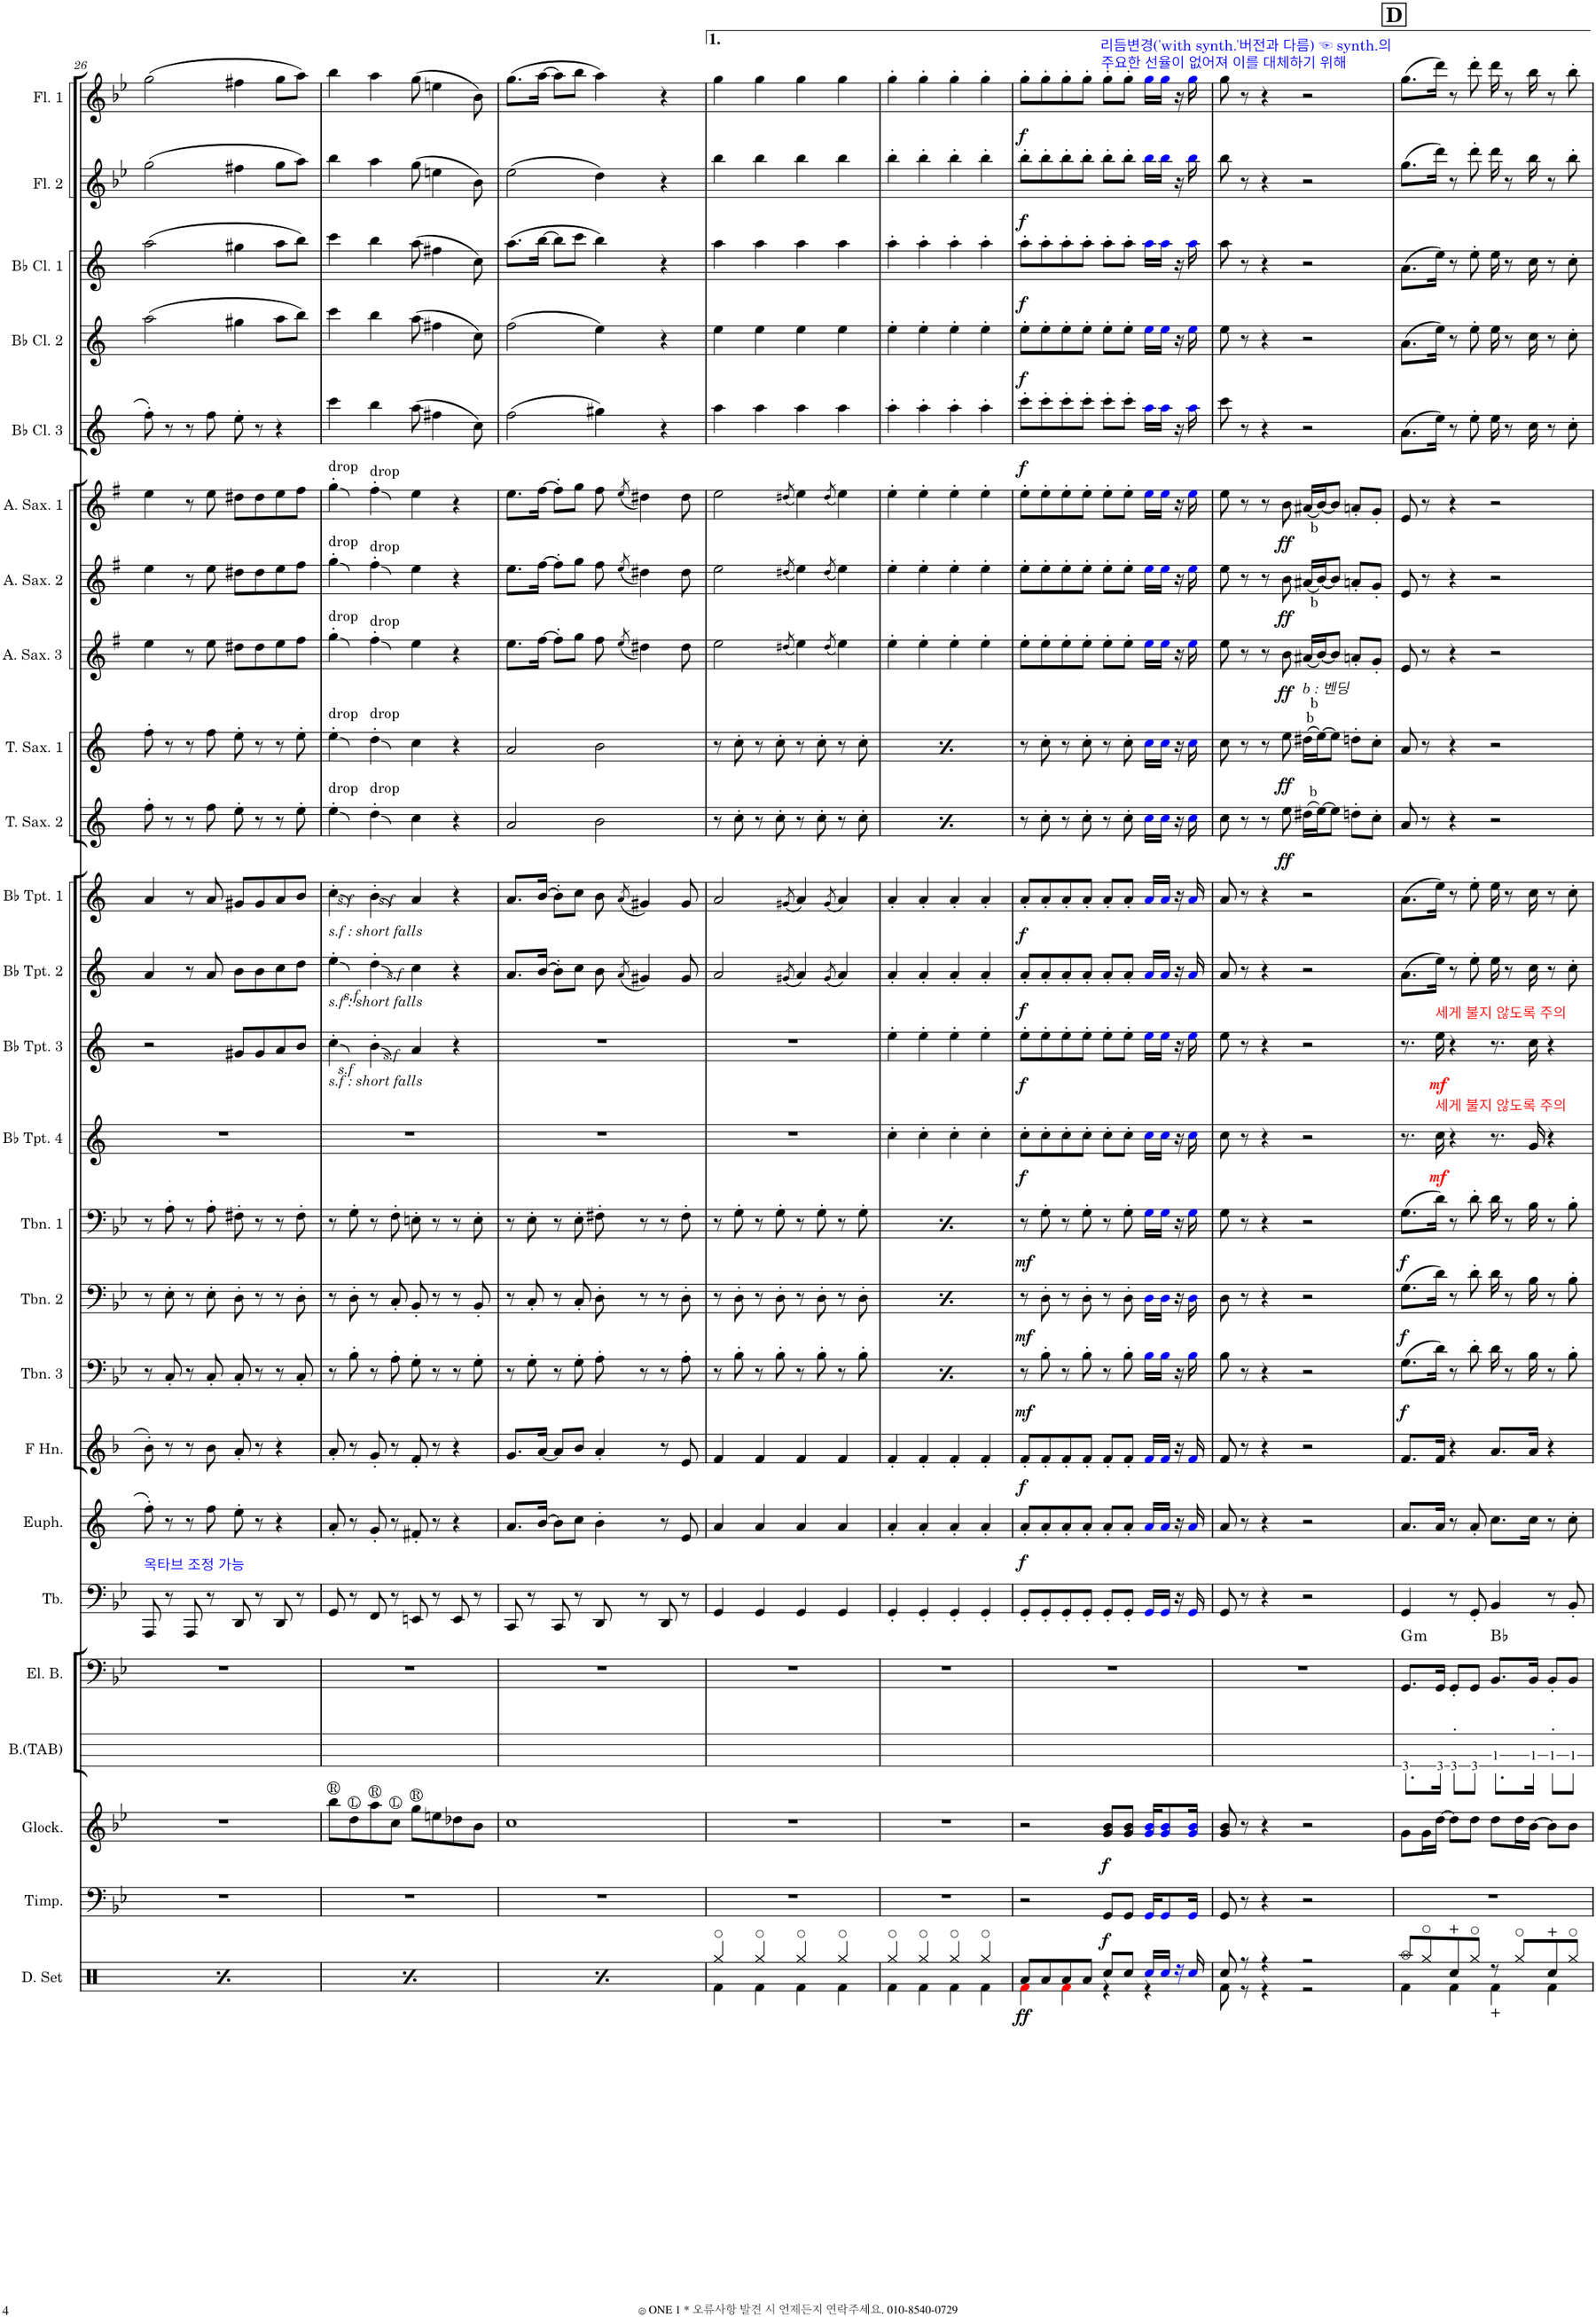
**kern	**dynam	**kern	**dynam	**kern	**dynam	**kern	**kern	**harte	**kern	**kern	**dynam	**kern	**dynam	**kern	**dynam	**kern	**dynam	**kern	**dynam	**kern	**dynam	**kern	**dynam	**kern	**dynam	**kern	**dynam	**kern	**dynam	**kern	**dynam	**kern	**dynam	**kern	**dynam	**kern	**dynam	**kern	**dynam	**kern	**dynam	**kern	**dynam	**kern	**dynam	**kern	**dynam
*part25	*part25	*part24	*part24	*part23	*part23	*part22	*part21	*part21	*part20	*part19	*part19	*part18	*part18	*part17	*part17	*part16	*part16	*part15	*part15	*part14	*part14	*part13	*part13	*part12	*part12	*part11	*part11	*part10	*part10	*part9	*part9	*part8	*part8	*part7	*part7	*part6	*part6	*part5	*part5	*part4	*part4	*part3	*part3	*part2	*part2	*part1	*part1
*staff25	*staff25	*staff24	*staff24	*staff23	*staff23	*staff22	*staff21	*	*staff20	*staff19	*staff19	*staff18	*staff18	*staff17	*staff17	*staff16	*staff16	*staff15	*staff15	*staff14	*staff14	*staff13	*staff13	*staff12	*staff12	*staff11	*staff11	*staff10	*staff10	*staff9	*staff9	*staff8	*staff8	*staff7	*staff7	*staff6	*staff6	*staff5	*staff5	*staff4	*staff4	*staff3	*staff3	*staff2	*staff2	*staff1	*staff1
*I"드럼세트	*	*I"팀파니(in F,G,D)	*	*I"글로켄슈필	*	*I"베이스(타브)	*I"일렉트릭 베이스	*	*I"튜바 (표준기보)	*I"유포늄	*	*I"F 호른	*	*I"트롬본 3	*	*I"트롬본  2	*	*I"트롬본  1	*	*I"Bb 트럼펫 4	*	*I"Bb 트럼펫 3	*	*I"Bb 트럼펫 2	*	*I"Bb 트럼펫 1	*	*I"테너 색소폰 2	*	*I"테너 색소폰 1	*	*I"알토 색소폰 3	*	*I"알토 색소폰 2	*	*I"알토 색소폰 1	*	*I"Bb 클라리넷 3	*	*I"Bb 클라리넷 2	*	*I"Bb 클라리넷 1	*	*I"플루트 2	*	*I"플루트 1	*
!!LO:PB:g=z
*clefX	*	*clefF4	*	*clefG2	*	*	*clefF4	*	*clefF4	*clefG2	*	*clefG2	*	*clefF4	*	*clefF4	*	*clefF4	*	*clefG2	*	*clefG2	*	*clefG2	*	*clefG2	*	*clefG2	*	*clefG2	*	*clefG2	*	*clefG2	*	*clefG2	*	*clefG2	*	*clefG2	*	*clefG2	*	*clefG2	*	*clefG2	*
*	*	*	*	*Trd-14c-24	*	*Trd7c12	*Trd7c12	*	*	*Trd8c14	*	*Trd4c7	*	*	*	*	*	*	*	*Trd1c2	*	*Trd1c2	*	*Trd1c2	*	*Trd1c2	*	*Trd8c14	*	*Trd8c14	*	*Trd5c9	*	*Trd5c9	*	*Trd5c9	*	*Trd1c2	*	*Trd1c2	*	*Trd1c2	*	*	*	*	*
*k[b-e-]	*	*k[b-e-]	*	*k[b-e-]	*	*k[b-e-]	*k[b-e-]	*	*k[b-e-]	*k[]	*	*k[b-]	*	*k[b-e-]	*	*k[b-e-]	*	*k[b-e-]	*	*k[]	*	*k[]	*	*k[]	*	*k[]	*	*k[]	*	*k[]	*	*k[f#]	*	*k[f#]	*	*k[f#]	*	*k[]	*	*k[]	*	*k[]	*	*k[b-e-]	*	*k[b-e-]	*
*M4/4	*	*M4/4	*	*M4/4	*	*M4/4	*M4/4	*	*M4/4	*M4/4	*	*M4/4	*	*M4/4	*	*M4/4	*	*M4/4	*	*M4/4	*	*M4/4	*	*M4/4	*	*M4/4	*	*M4/4	*	*M4/4	*	*M4/4	*	*M4/4	*	*M4/4	*	*M4/4	*	*M4/4	*	*M4/4	*	*M4/4	*	*M4/4	*
=26	=26	=26	=26	=26	=26	=26	=26	=26	=26	=26	=26	=26	=26	=26	=26	=26	=26	=26	=26	=26	=26	=26	=26	=26	=26	=26	=26	=26	=26	=26	=26	=26	=26	=26	=26	=26	=26	=26	=26	=26	=26	=26	=26	=26	=26	=26	=26
*^	*	*	*	*	*	*	*	*	*	*	*	*	*	*	*	*	*	*	*	*	*	*	*	*	*	*	*	*	*	*	*	*	*	*	*	*	*	*	*	*	*	*	*	*	*	*	*
!	!	!	!	!	!	!	!	!	!	!LO:TX:a:color=#0000FF:t=옥타브 조정 가능	!	!	!	!	!	!	!	!	!	!	!	!	!	!	!	!	!	!	!	!	!	!	!	!	!	!	!	!	!	!	!	!	!	!	!	!	!	!
8r	4Rf\	.	1r	.	1r	.	1r	1r	.	8AAA/	8ff'\	.	8b-'\	.	8r	.	8r	.	8r	.	1r	.	2r	.	4a/	.	4a/	.	8ff'\	.	8ff'\	.	4ee\	.	4ee\	.	4ee\	.	8ff'\	.	(2aa\	.	(2aa\	.	(2gg\	.	(2gg\	.
8Rgg/L	.	.	.	.	.	.	.	.	.	8r	8r	.	8r	.	8C'/	.	8E-'\	.	8A'\	.	.	.	.	.	.	.	.	.	8r	.	8r	.	.	.	.	.	.	.	8r	.	.	.	.	.	.	.	.	.
8Rcc/	4Rf\	.	.	.	.	.	.	.	.	8AAA/	8r	.	8r	.	8r	.	8r	.	8r	.	.	.	.	.	8r	.	8r	.	8r	.	8r	.	8r	.	8r	.	8r	.	8r	.	.	.	.	.	.	.	.	.
8Rgg/J	.	.	.	.	.	.	.	.	.	8r	8ff\	.	8b-\	.	8C'/	.	8E-'\	.	8A'\	.	.	.	.	.	8a/	.	8a/	.	8ff\	.	8ff\	.	8ee\	.	8ee\	.	8ee\	.	8ff\	.	.	.	.	.	.	.	.	.
8r	4Rf\	.	.	.	.	.	.	.	.	8DD/	8ee'\	.	8a'/	.	8C'/	.	8D'\	.	8F#X'\	.	.	.	8g#X/L	.	8b\L	.	8g#X/L	.	8ee'\	.	8ee'\	.	8dd#X\L	.	8dd#X\L	.	8dd#X\L	.	8ee'\	.	4gg#X\	.	4gg#X\	.	4ff#X\	.	4ff#X\	.
8Rgg/L	.	.	.	.	.	.	.	.	.	8r	8r	.	8r	.	8r	.	8r	.	8r	.	.	.	8g#/	.	8b\	.	8g#/	.	8r	.	8r	.	8dd#\	.	8dd#\	.	8dd#\	.	8r	.	.	.	.	.	.	.	.	.
8Rcc/	4Rf\	.	.	.	.	.	.	.	.	8DD/	4r	.	4r	.	8r	.	8r	.	8r	.	.	.	8a/	.	8cc\	.	8a/	.	8r	.	8r	.	8ee\	.	8ee\	.	8ee\	.	4r	.	8aa\L	.	8aa\L	.	8gg\L	.	8gg\L	.
8Rgg/J	.	.	.	.	.	.	.	.	.	8r	.	.	.	.	8C'/	.	8D'\	.	8F#'\	.	.	.	8b/J	.	8dd\J	.	8b/J	.	8ee'\	.	8ee'\	.	8ff#\J	.	8ff#\J	.	8ff#\J	.	.	.	8bb\J)	.	8bb\J)	.	8aa\J)	.	8aa\J)	.
=27	=27	=27	=27	=27	=27	=27	=27	=27	=27	=27	=27	=27	=27	=27	=27	=27	=27	=27	=27	=27	=27	=27	=27	=27	=27	=27	=27	=27	=27	=27	=27	=27	=27	=27	=27	=27	=27	=27	=27	=27	=27	=27	=27	=27	=27	=27	=27	=27
!	!	!	!	!	!	!	!	!	!	!	!	!	!	!	!	!	!	!	!	!	!	!	!	!	!	!	!	!	!	!	!	!	!	!	!	!	!LO:TX:a:t=drop	!	!	!	!	!	!	!	!	!	!	!
!	!	!	!	!	!	!	!	!	!	!	!	!	!	!	!	!	!	!	!	!	!	!	!	!	!	!	!	!	!	!	!	!	!	!	!LO:TX:a:t=drop	!	!	!	!	!	!	!	!	!	!	!	!	!
!	!	!	!	!	!	!	!	!	!	!	!	!	!	!	!	!	!	!	!	!	!	!	!	!	!	!	!	!	!	!	!	!	!LO:TX:a:t=drop	!	!	!	!	!	!	!	!	!	!	!	!	!	!	!
!	!	!	!	!	!	!	!	!	!	!	!	!	!	!	!	!	!	!	!	!	!	!	!	!	!	!	!	!	!	!	!LO:TX:a:t=drop	!	!	!	!	!	!	!	!	!	!	!	!	!	!	!	!	!
!	!	!	!	!	!	!	!	!	!	!	!	!	!	!	!	!	!	!	!	!	!	!	!	!	!	!	!	!	!LO:TX:a:t=drop	!	!	!	!	!	!	!	!	!	!	!	!	!	!	!	!	!	!	!
!	!	!	!	!	!	!	!	!	!	!	!	!	!	!	!	!	!	!	!	!	!	!	!	!	!	!	!LO:TX:b:i:t=s.f	!	!	!	!	!	!	!	!	!	!	!	!	!	!	!	!	!	!	!	!	!
!	!	!	!	!	!	!	!	!	!	!	!	!	!	!	!	!	!	!	!	!	!	!	!	!	!	!	!LO:TX:b:i:t=s.f &colon; short falls	!	!	!	!	!	!	!	!	!	!	!	!	!	!	!	!	!	!	!	!	!
!	!	!	!	!	!	!	!	!	!	!	!	!	!	!	!	!	!	!	!	!	!	!	!	!	!LO:TX:b:i:t=s.f	!	!	!	!	!	!	!	!	!	!	!	!	!	!	!	!	!	!	!	!	!	!	!
!	!	!	!	!	!	!	!	!	!	!	!	!	!	!	!	!	!	!	!	!	!	!	!	!	!LO:TX:b:i:t=s.f &colon; short falls	!	!	!	!	!	!	!	!	!	!	!	!	!	!	!	!	!	!	!	!	!	!	!
!	!	!	!	!	!	!	!	!	!	!	!	!	!	!	!	!	!	!	!	!	!	!	!LO:TX:b:i:t=s.f &colon; short falls	!	!	!	!	!	!	!	!	!	!	!	!	!	!	!	!	!	!	!	!	!	!	!	!	!
!	!	!	!	!	!	!	!	!	!	!	!	!	!	!	!	!	!	!	!	!	!	!	!LO:TX:b:i:t=s.f	!	!	!	!	!	!	!	!	!	!	!	!	!	!	!	!	!	!	!	!	!	!	!	!	!
8r	4Rf\	.	1r	.	8bb-\L	.	1r	1r	.	8GG/	8a'/	.	8a'/	.	8r	.	8r	.	8r	.	1r	.	4cc'\	.	4ee'\	.	4cc'\	.	4ee'\	.	4ee'\	.	4gg'\	.	4gg'\	.	4gg'\	.	4ccc\	.	4ccc\	.	4ccc\	.	4bb-\	.	4bb-\	.
8Rgg/L	.	.	.	.	8dd\	.	.	.	.	8r	8r	.	8r	.	8B-'\	.	8D'\	.	8G'\	.	.	.	.	.	.	.	.	.	.	.	.	.	.	.	.	.	.	.	.	.	.	.	.	.	.	.	.	.
!	!	!	!	!	!	!	!	!	!	!	!	!	!	!	!	!	!	!	!	!	!	!	!	!	!	!	!	!	!	!	!	!	!	!	!	!	!LO:TX:a:t=drop	!	!	!	!	!	!	!	!	!	!	!
!	!	!	!	!	!	!	!	!	!	!	!	!	!	!	!	!	!	!	!	!	!	!	!	!	!	!	!	!	!	!	!	!	!	!	!LO:TX:a:t=drop	!	!	!	!	!	!	!	!	!	!	!	!	!
!	!	!	!	!	!	!	!	!	!	!	!	!	!	!	!	!	!	!	!	!	!	!	!	!	!	!	!	!	!	!	!	!	!LO:TX:a:t=drop	!	!	!	!	!	!	!	!	!	!	!	!	!	!	!
!	!	!	!	!	!	!	!	!	!	!	!	!	!	!	!	!	!	!	!	!	!	!	!	!	!	!	!	!	!	!	!LO:TX:a:t=drop	!	!	!	!	!	!	!	!	!	!	!	!	!	!	!	!	!
!	!	!	!	!	!	!	!	!	!	!	!	!	!	!	!	!	!	!	!	!	!	!	!	!	!	!	!	!	!LO:TX:a:t=drop	!	!	!	!	!	!	!	!	!	!	!	!	!	!	!	!	!	!	!
!	!	!	!	!	!	!	!	!	!	!	!	!	!	!	!	!	!	!	!	!	!	!	!	!	!	!	!LO:TX:b:i:t=s.f	!	!	!	!	!	!	!	!	!	!	!	!	!	!	!	!	!	!	!	!	!
!	!	!	!	!	!	!	!	!	!	!	!	!	!	!	!	!	!	!	!	!	!	!	!	!	!LO:TX:b:i:t=s.f	!	!	!	!	!	!	!	!	!	!	!	!	!	!	!	!	!	!	!	!	!	!	!
!	!	!	!	!	!	!	!	!	!	!	!	!	!	!	!	!	!	!	!	!	!	!	!LO:TX:b:i:t=s.f	!	!	!	!	!	!	!	!	!	!	!	!	!	!	!	!	!	!	!	!	!	!	!	!	!
8Rcc/	4Rf\	.	.	.	8aa\	.	.	.	.	8FF/	8g'/	.	8g'/	.	8r	.	8r	.	8r	.	.	.	4b'\	.	4dd'\	.	4b'\	.	4dd'\	.	4dd'\	.	4ff#'\	.	4ff#'\	.	4ff#'\	.	4bb\	.	4bb\	.	4bb\	.	4aa\	.	4aa\	.
8Rgg/J	.	.	.	.	8cc\J	.	.	.	.	8r	8r	.	8r	.	8A'\	.	8C'/	.	8F'\	.	.	.	.	.	.	.	.	.	.	.	.	.	.	.	.	.	.	.	.	.	.	.	.	.	.	.	.	.
8r	4Rf\	.	.	.	8gg\L	.	.	.	.	8EEn/	8f#X'/	.	8f'/	.	8G'\	.	8BB-'/	.	8En'\	.	.	.	4a/	.	4cc\	.	4a/	.	4cc\	.	4cc\	.	4ee\	.	4ee\	.	4ee\	.	(8aa\	.	(8aa\	.	(8aa\	.	(8gg\	.	(8gg\	.
8Rgg/L	.	.	.	.	8een\	.	.	.	.	8r	8r	.	8r	.	8r	.	8r	.	8r	.	.	.	.	.	.	.	.	.	.	.	.	.	.	.	.	.	.	.	4ff#X\	.	4ff#X\	.	4ff#X\	.	4een\	.	4een\	.
8Rcc/	4Rf\	.	.	.	8dd-X\	.	.	.	.	8EE/	4r	.	4r	.	8r	.	8r	.	8r	.	.	.	4r	.	4r	.	4r	.	4r	.	4r	.	4r	.	4r	.	4r	.	.	.	.	.	.	.	.	.	.	.
8Rgg/J	.	.	.	.	8b-\J	.	.	.	.	8r	.	.	.	.	8G'\	.	8BB-'/	.	8E'\	.	.	.	.	.	.	.	.	.	.	.	.	.	.	.	.	.	.	.	8cc\)	.	8cc\)	.	8cc\)	.	8b-\)	.	8b-\)	.
=28	=28	=28	=28	=28	=28	=28	=28	=28	=28	=28	=28	=28	=28	=28	=28	=28	=28	=28	=28	=28	=28	=28	=28	=28	=28	=28	=28	=28	=28	=28	=28	=28	=28	=28	=28	=28	=28	=28	=28	=28	=28	=28	=28	=28	=28	=28	=28	=28
8r	4Rf\	.	1r	.	1cc	.	1r	1r	.	8CC/	8.a/L	.	8.g/L	.	8r	.	8r	.	8r	.	1r	.	1r	.	8.a/L	.	8.a/L	.	2a/	.	2a/	.	8.ee\L	.	8.ee\L	.	8.ee\L	.	(2ff\	.	(2ff\	.	(8.aa\L	.	(2ee-\	.	(8.gg\L	.
8Rgg/L	.	.	.	.	.	.	.	.	.	8r	.	.	.	.	8G'\	.	8C'/	.	8E-'\	.	.	.	.	.	.	.	.	.	.	.	.	.	.	.	.	.	.	.	.	.	.	.	.	.	.	.	.	.
.	.	.	.	.	.	.	.	.	.	.	[16b/Jk	.	[16a/Jk	.	.	.	.	.	.	.	.	.	.	.	[16b/Jk	.	[16b/Jk	.	.	.	.	.	[16ff#\Jk	.	[16ff#\Jk	.	[16ff#\Jk	.	.	.	.	.	[16bb\Jk	.	.	.	[16aa\Jk	.
8Rcc/	4Rf\	.	.	.	.	.	.	.	.	8CC/	8b\L]	.	8a/L]	.	8r	.	8r	.	8r	.	.	.	.	.	8b'\L]	.	8b'\L]	.	.	.	.	.	8ff#'\L]	.	8ff#'\L]	.	8ff#'\L]	.	.	.	.	.	8bb\L]	.	.	.	8aa\L]	.
8Rgg/J	.	.	.	.	.	.	.	.	.	8r	8cc\J	.	8b-/J	.	8G'\	.	8C'/	.	8E-'\	.	.	.	.	.	8cc\J	.	8cc\J	.	.	.	.	.	8gg\J	.	8gg\J	.	8gg\J	.	.	.	.	.	8ccc\J	.	.	.	8bb-\J	.
8r	4Rf\	.	.	.	.	.	.	.	.	8DD/	4b'\	.	4a'/	.	8A'\	.	8D'\	.	8F#X'\	.	.	.	.	.	8b\	.	8b\	.	2b\	.	2b\	.	8ff#\	.	8ff#\	.	8ff#\	.	4gg#X\)	.	4ee\)	.	4bb\)	.	4dd\)	.	4aa\)	.
.	.	.	.	.	.	.	.	.	.	.	.	.	.	.	.	.	.	.	.	.	.	.	.	.	(8qa/	.	(8qa/	.	.	.	.	.	(8qee/	.	(8qee/	.	(8qee/	.	.	.	.	.	.	.	.	.	.	.
8Rgg/L	.	.	.	.	.	.	.	.	.	8r	.	.	.	.	8r	.	8r	.	8r	.	.	.	.	.	4g#X/)	.	4g#X/)	.	.	.	.	.	4dd#X\)	.	4dd#X\)	.	4dd#X\)	.	.	.	.	.	.	.	.	.	.	.
8Rcc/	4Rf\	.	.	.	.	.	.	.	.	8DD/	8r	.	8r	.	8r	.	8r	.	8r	.	.	.	.	.	.	.	.	.	.	.	.	.	.	.	.	.	.	.	4r	.	4r	.	4r	.	4r	.	4r	.
8Rgg/J	.	.	.	.	.	.	.	.	.	8r	8e/	.	8e/	.	8A'\	.	8D'\	.	8F#'\	.	.	.	.	.	8g#/	.	8g#/	.	.	.	.	.	8dd#\	.	8dd#\	.	8dd#\	.	.	.	.	.	.	.	.	.	.	.
=29	=29	=29	=29	=29	=29	=29	=29	=29	=29	=29	=29	=29	=29	=29	=29	=29	=29	=29	=29	=29	=29	=29	=29	=29	=29	=29	=29	=29	=29	=29	=29	=29	=29	=29	=29	=29	=29	=29	=29	=29	=29	=29	=29	=29	=29	=29	=29	=29
4Rgg/	4Rf\	.	1r	.	1r	.	1r	1r	.	4GG/	4a/	.	4f/	.	8r	.	8r	.	8r	.	1r	.	1r	.	2a/	.	2a/	.	8r	.	8r	.	2ee\	.	2ee\	.	2ee\	.	4aa\	.	4ee\	.	4aa\	.	4bb-\	.	4gg\	.
.	.	.	.	.	.	.	.	.	.	.	.	.	.	.	8B-'\	.	8D'\	.	8G'\	.	.	.	.	.	.	.	.	.	8cc'\	.	8cc'\	.	.	.	.	.	.	.	.	.	.	.	.	.	.	.	.	.
4Rgg/	4Rf\	.	.	.	.	.	.	.	.	4GG/	4a/	.	4f/	.	8r	.	8r	.	8r	.	.	.	.	.	.	.	.	.	8r	.	8r	.	.	.	.	.	.	.	4aa\	.	4ee\	.	4aa\	.	4bb-\	.	4gg\	.
.	.	.	.	.	.	.	.	.	.	.	.	.	.	.	8B-'\	.	8D'\	.	8G'\	.	.	.	.	.	.	.	.	.	8cc'\	.	8cc'\	.	.	.	.	.	.	.	.	.	.	.	.	.	.	.	.	.
.	.	.	.	.	.	.	.	.	.	.	.	.	.	.	.	.	.	.	.	.	.	.	.	.	(8qg#X/	.	(8qg#X/	.	.	.	.	.	(8qdd#X/	.	(8qdd#X/	.	(8qdd#X/	.	.	.	.	.	.	.	.	.	.	.
4Rgg/	4Rf\	.	.	.	.	.	.	.	.	4GG/	4a/	.	4f/	.	8r	.	8r	.	8r	.	.	.	.	.	4a/)	.	4a/)	.	8r	.	8r	.	4ee\)	.	4ee\)	.	4ee\)	.	4aa\	.	4ee\	.	4aa\	.	4bb-\	.	4gg\	.
.	.	.	.	.	.	.	.	.	.	.	.	.	.	.	8B-'\	.	8D'\	.	8G'\	.	.	.	.	.	.	.	.	.	8cc'\	.	8cc'\	.	.	.	.	.	.	.	.	.	.	.	.	.	.	.	.	.
.	.	.	.	.	.	.	.	.	.	.	.	.	.	.	.	.	.	.	.	.	.	.	.	.	(8qg#/	.	(8qg#/	.	.	.	.	.	(8qdd#/	.	(8qdd#/	.	(8qdd#/	.	.	.	.	.	.	.	.	.	.	.
4Rgg/	4Rf\	.	.	.	.	.	.	.	.	4GG/	4a/	.	4f/	.	8r	.	8r	.	8r	.	.	.	.	.	4a/)	.	4a/)	.	8r	.	8r	.	4ee\)	.	4ee\)	.	4ee\)	.	4aa\	.	4ee\	.	4aa\	.	4bb-\	.	4gg\	.
.	.	.	.	.	.	.	.	.	.	.	.	.	.	.	8B-'\	.	8D'\	.	8G'\	.	.	.	.	.	.	.	.	.	8cc'\	.	8cc'\	.	.	.	.	.	.	.	.	.	.	.	.	.	.	.	.	.
=30	=30	=30	=30	=30	=30	=30	=30	=30	=30	=30	=30	=30	=30	=30	=30	=30	=30	=30	=30	=30	=30	=30	=30	=30	=30	=30	=30	=30	=30	=30	=30	=30	=30	=30	=30	=30	=30	=30	=30	=30	=30	=30	=30	=30	=30	=30	=30	=30
4Rgg/	4Rf\	.	1r	.	1r	.	1r	1r	.	4GG'/	4a'/	.	4f'/	.	8r	.	8r	.	8r	.	4cc'\	.	4ee'\	.	4a'/	.	4a'/	.	8r	.	8r	.	4ee'\	.	4ee'\	.	4ee'\	.	4aa'\	.	4ee'\	.	4aa'\	.	4bb-'\	.	4gg'\	.
.	.	.	.	.	.	.	.	.	.	.	.	.	.	.	8B-'\	.	8D'\	.	8G'\	.	.	.	.	.	.	.	.	.	8cc'\	.	8cc'\	.	.	.	.	.	.	.	.	.	.	.	.	.	.	.	.	.
4Rgg/	4Rf\	.	.	.	.	.	.	.	.	4GG'/	4a'/	.	4f'/	.	8r	.	8r	.	8r	.	4cc'\	.	4ee'\	.	4a'/	.	4a'/	.	8r	.	8r	.	4ee'\	.	4ee'\	.	4ee'\	.	4aa'\	.	4ee'\	.	4aa'\	.	4bb-'\	.	4gg'\	.
.	.	.	.	.	.	.	.	.	.	.	.	.	.	.	8B-'\	.	8D'\	.	8G'\	.	.	.	.	.	.	.	.	.	8cc'\	.	8cc'\	.	.	.	.	.	.	.	.	.	.	.	.	.	.	.	.	.
4Rgg/	4Rf\	.	.	.	.	.	.	.	.	4GG'/	4a'/	.	4f'/	.	8r	.	8r	.	8r	.	4cc'\	.	4ee'\	.	4a'/	.	4a'/	.	8r	.	8r	.	4ee'\	.	4ee'\	.	4ee'\	.	4aa'\	.	4ee'\	.	4aa'\	.	4bb-'\	.	4gg'\	.
.	.	.	.	.	.	.	.	.	.	.	.	.	.	.	8B-'\	.	8D'\	.	8G'\	.	.	.	.	.	.	.	.	.	8cc'\	.	8cc'\	.	.	.	.	.	.	.	.	.	.	.	.	.	.	.	.	.
4Rgg/	4Rf\	.	.	.	.	.	.	.	.	4GG'/	4a'/	.	4f'/	.	8r	.	8r	.	8r	.	4cc'\	.	4ee'\	.	4a'/	.	4a'/	.	8r	.	8r	.	4ee'\	.	4ee'\	.	4ee'\	.	4aa'\	.	4ee'\	.	4aa'\	.	4bb-'\	.	4gg'\	.
.	.	.	.	.	.	.	.	.	.	.	.	.	.	.	8B-'\	.	8D'\	.	8G'\	.	.	.	.	.	.	.	.	.	8cc'\	.	8cc'\	.	.	.	.	.	.	.	.	.	.	.	.	.	.	.	.	.
=31	=31	=31	=31	=31	=31	=31	=31	=31	=31	=31	=31	=31	=31	=31	=31	=31	=31	=31	=31	=31	=31	=31	=31	=31	=31	=31	=31	=31	=31	=31	=31	=31	=31	=31	=31	=31	=31	=31	=31	=31	=31	=31	=31	=31	=31	=31	=31	=31
!	!	!LO:DY:b	!	!	!	!	!	!	!	!	!	!LO:DY:b	!	!LO:DY:b	!	!LO:DY:b	!	!LO:DY:b	!	!LO:DY:b	!	!LO:DY:b	!	!LO:DY:b	!	!LO:DY:b	!	!LO:DY:b	!	!	!	!	!	!	!	!	!	!	!	!LO:DY:b	!	!LO:DY:b	!	!LO:DY:b	!	!LO:DY:b	!	!LO:DY:b
8Ra/L	4Rfi\	ff	2r	.	2r	.	1r	1r	.	8GG'/L	8a'/L	f	8f'/L	f	8r	mf	8r	mf	8r	mf	8cc'\L	f	8ee'\L	f	8a'/L	f	8a'/L	f	8r	.	8r	.	8ee'\L	.	8ee'\L	.	8ee'\L	.	8ccc'\L	f	8ee'\L	f	8aa'\L	f	8bb-'\L	f	8gg'\L	f
8Ra/	.	.	.	.	.	.	.	.	.	8GG'/	8a'/	.	8f'/	.	8B-'\	.	8D'\	.	8G'\	.	8cc'\	.	8ee'\	.	8a'/	.	8a'/	.	8cc'\	.	8cc'\	.	8ee'\	.	8ee'\	.	8ee'\	.	8ccc'\	.	8ee'\	.	8aa'\	.	8bb-'\	.	8gg'\	.
8Ra/	4Rfi\	.	.	.	.	.	.	.	.	8GG'/	8a'/	.	8f'/	.	8r	.	8r	.	8r	.	8cc'\	.	8ee'\	.	8a'/	.	8a'/	.	8r	.	8r	.	8ee'\	.	8ee'\	.	8ee'\	.	8ccc'\	.	8ee'\	.	8aa'\	.	8bb-'\	.	8gg'\	.
8Ra/J	.	.	.	.	.	.	.	.	.	8GG'/J	8a'/J	.	8f'/J	.	8B-'\	.	8D'\	.	8G'\	.	8cc'\J	.	8ee'\J	.	8a'/J	.	8a'/J	.	8cc'\	.	8cc'\	.	8ee'\J	.	8ee'\J	.	8ee'\J	.	8ccc'\J	.	8ee'\J	.	8aa'\J	.	8bb-'\J	.	8gg'\J	.
!	!	!	!	!LO:DY:b	!	!LO:DY:b	!	!	!	!	!	!	!	!	!	!	!	!	!	!	!	!	!	!	!	!	!	!	!	!	!	!	!	!	!	!	!	!	!	!	!	!	!	!	!	!	!	!
8Rcc/L	4r	.	8GG/L	f	8g/ 8b-/L	f	.	.	.	8GG'/L	8a'/L	.	8f'/L	.	8r	.	8r	.	8r	.	8cc'\L	.	8ee'\L	.	8a'/L	.	8a'/L	.	8r	.	8r	.	8ee'\L	.	8ee'\L	.	8ee'\L	.	8ccc'\L	.	8ee'\L	.	8aa'\L	.	8bb-'\L	.	8gg'\L	.
8Rcc/J	.	.	8GG/J	.	8g/ 8b-/J	.	.	.	.	8GG'/J	8a'/J	.	8f'/J	.	8B-'\	.	8D'\	.	8G'\	.	8cc'\J	.	8ee'\J	.	8a'/J	.	8a'/J	.	8cc'\	.	8cc'\	.	8ee'\J	.	8ee'\J	.	8ee'\J	.	8ccc'\J	.	8ee'\J	.	8aa'\J	.	8bb-'\J	.	8gg'\J	.
!	!	!	!	!	!	!	!	!	!	!	!	!	!	!	!	!	!	!	!	!	!	!	!	!	!	!	!	!	!	!	!	!	!	!	!	!	!	!	!	!	!	!	!	!	!	!	!LO:TX:a:color=#0000FF:t=리듬변경('with synth.'버전과 다름) ☜ synth.의	!
!	!	!	!	!	!	!	!	!	!	!	!	!	!	!	!	!	!	!	!	!	!	!	!	!	!	!	!	!	!	!	!	!	!	!	!	!	!	!	!	!	!	!	!	!	!	!	!LO:TX:a:t=주요한 선율이 없어져 이를 대체하기 위해	!
16Rccj/LL	4r	.	16GGj/KL	.	16gj/ 16b-j/KL	.	.	.	.	16GGj/LL	16aj/LL	.	16fj/LL	.	16B-j\LL	.	16Dj\LL	.	16Gj\LL	.	16ccj\LL	.	16eej\LL	.	16aj/LL	.	16aj/LL	.	16ccj\LL	.	16ccj\LL	.	16eej\LL	.	16eej\LL	.	16eej\LL	.	16aaj\LL	.	16eej\LL	.	16aaj\LL	.	16bb-j\LL	.	16ggj\LL	.
16Rccj/JJ	.	.	8GGj/	.	8gj/ 8b-j/	.	.	.	.	16GGj/JJ	16aj/JJ	.	16fj/JJ	.	16B-j\JJ	.	16Dj\JJ	.	16Gj\JJ	.	16ccj\JJ	.	16eej\JJ	.	16aj/JJ	.	16aj/JJ	.	16ccj\JJ	.	16ccj\JJ	.	16eej\JJ	.	16eej\JJ	.	16eej\JJ	.	16aaj\JJ	.	16eej\JJ	.	16aaj\JJ	.	16bb-j\JJ	.	16ggj\JJ	.
16r	.	.	.	.	.	.	.	.	.	16r	16r	.	16r	.	16r	.	16r	.	16r	.	16r	.	16r	.	16r	.	16r	.	16r	.	16r	.	16r	.	16r	.	16r	.	16r	.	16r	.	16r	.	16r	.	16r	.
16Rccj/	.	.	16GGj/Jk	.	16gj/ 16b-j/Jk	.	.	.	.	16GGj/	16aj/	.	16fj/	.	16B-j\	.	16Dj\	.	16Gj\	.	16ccj\	.	16eej\	.	16aj/	.	16aj/	.	16ccj\	.	16ccj\	.	16eej\	.	16eej\	.	16eej\	.	16aaj\	.	16eej\	.	16aaj\	.	16bb-j\	.	16ggj\	.
=32	=32	=32	=32	=32	=32	=32	=32	=32	=32	=32	=32	=32	=32	=32	=32	=32	=32	=32	=32	=32	=32	=32	=32	=32	=32	=32	=32	=32	=32	=32	=32	=32	=32	=32	=32	=32	=32	=32	=32	=32	=32	=32	=32	=32	=32	=32	=32	=32
8Rcc/	8Rf\	.	8GG/	.	8g/ 8b-/	.	1r	1r	.	8GG/	8a/	.	8f/	.	8B-\	.	8D\	.	8G\	.	8cc\	.	8ee\	.	8a/	.	8a/	.	8cc\	.	8cc\	.	8ee\	.	8ee\	.	8ee\	.	8ccc\	.	8ee\	.	8aa\	.	8bb-\	.	8gg\	.
8r	8r	.	8r	.	8r	.	.	.	.	8r	8r	.	8r	.	8r	.	8r	.	8r	.	8r	.	8r	.	8r	.	8r	.	8r	.	8r	.	8r	.	8r	.	8r	.	8r	.	8r	.	8r	.	8r	.	8r	.
4r	4r	.	4r	.	4r	.	.	.	.	4r	4r	.	4r	.	4r	.	4r	.	4r	.	4r	.	4r	.	4r	.	4r	.	8r	.	8r	.	8r	.	8r	.	8r	.	4r	.	4r	.	4r	.	4r	.	4r	.
!	!	!	!	!	!	!	!	!	!	!	!	!	!	!	!	!	!	!	!	!	!	!	!	!	!	!	!	!	!	!LO:DY:b	!	!LO:DY:b	!	!LO:DY:b	!	!LO:DY:b	!	!LO:DY:b	!	!	!	!	!	!	!	!	!	!
.	.	.	.	.	.	.	.	.	.	.	.	.	.	.	.	.	.	.	.	.	.	.	.	.	.	.	.	.	8ee\	ff	8ee\	ff	8b\	ff	8b\	ff	8b\	ff	.	.	.	.	.	.	.	.	.	.
!	!	!	!	!	!	!	!	!	!	!	!	!	!	!	!	!	!	!	!	!	!	!	!	!	!	!	!	!	!	!	!	!	!	!	!	!	!LO:TX:b:t=b	!	!	!	!	!	!	!	!	!	!	!
!	!	!	!	!	!	!	!	!	!	!	!	!	!	!	!	!	!	!	!	!	!	!	!	!	!	!	!	!	!	!	!	!	!	!	!LO:TX:b:t=b	!	!	!	!	!	!	!	!	!	!	!	!	!
!	!	!	!	!	!	!	!	!	!	!	!	!	!	!	!	!	!	!	!	!	!	!	!	!	!	!	!	!	!	!	!	!	!LO:TX:b:t=b	!	!	!	!	!	!	!	!	!	!	!	!	!	!	!
!	!	!	!	!	!	!	!	!	!	!	!	!	!	!	!	!	!	!	!	!	!	!	!	!	!	!	!	!	!	!	!	!	!LO:TX:b:i:t=b &colon; 벤딩	!	!	!	!	!	!	!	!	!	!	!	!	!	!	!
!	!	!	!	!	!	!	!	!	!	!	!	!	!	!	!	!	!	!	!	!	!	!	!	!	!	!	!	!	!	!	!LO:TX:a:t=b	!	!	!	!	!	!	!	!	!	!	!	!	!	!	!	!	!
!	!	!	!	!	!	!	!	!	!	!	!	!	!	!	!	!	!	!	!	!	!	!	!	!	!	!	!	!	!LO:TX:a:t=b	!	!	!	!	!	!	!	!	!	!	!	!	!	!	!	!	!	!	!
2r	2r	.	2r	.	2r	.	.	.	.	2r	2r	.	2r	.	2r	.	2r	.	2r	.	2r	.	2r	.	2r	.	2r	.	(16dd#X\LL	.	(16dd#X\LL	.	(16a#X/LL	.	(16a#X/LL	.	(16a#X/LL	.	2r	.	2r	.	2r	.	2r	.	2r	.
.	.	.	.	.	.	.	.	.	.	.	.	.	.	.	.	.	.	.	.	.	.	.	.	.	.	.	.	.	[16ee\J)	.	[16ee\J)	.	[16b/J)	.	[16b/J)	.	[16b/J)	.	.	.	.	.	.	.	.	.	.	.
.	.	.	.	.	.	.	.	.	.	.	.	.	.	.	.	.	.	.	.	.	.	.	.	.	.	.	.	.	8ee\J]	.	8ee\J]	.	8b/J]	.	8b/J]	.	8b/J]	.	.	.	.	.	.	.	.	.	.	.
.	.	.	.	.	.	.	.	.	.	.	.	.	.	.	.	.	.	.	.	.	.	.	.	.	.	.	.	.	8ddn'\L	.	8ddn'\L	.	8an'/L	.	8an'/L	.	8an'/L	.	.	.	.	.	.	.	.	.	.	.
.	.	.	.	.	.	.	.	.	.	.	.	.	.	.	.	.	.	.	.	.	.	.	.	.	.	.	.	.	8cc'\J	.	8cc'\J	.	8g'/J	.	8g'/J	.	8g'/J	.	.	.	.	.	.	.	.	.	.	.
!!LO:REH:place=s1:a:B:cj:fs=14:t=D
=33	=33	=33	=33	=33	=33	=33	=33	=33	=33	=33	=33	=33	=33	=33	=33	=33	=33	=33	=33	=33	=33	=33	=33	=33	=33	=33	=33	=33	=33	=33	=33	=33	=33	=33	=33	=33	=33	=33	=33	=33	=33	=33	=33	=33	=33	=33	=33	=33
!	!	!	!	!	!	!	!	!	!LO:H:kt=m	!	!	!	!	!	!	!LO:DY:b	!	!LO:DY:b	!	!LO:DY:b	!	!	!	!	!	!	!	!	!	!	!	!	!	!	!	!	!	!	!	!	!	!	!	!	!	!	!	!
8Raa/L	4Rf\	.	1r	.	8g\L	.	8.GG\L	8.GG/L	G:min	4GG/	8.a/L	.	8.f/L	.	(8.G\L	f	(8.G\L	f	(8.G\L	f	8.r	.	8.r	.	(8.a\L	.	(8.a\L	.	8a/	.	8a/	.	8e/	.	8e/	.	8e/	.	(8.a\L	.	(8.a\L	.	(8.a\L	.	(8.gg\L	.	(8.gg\L	.
8Rgg/	.	.	.	.	16g\L	.	.	.	.	.	.	.	.	.	.	.	.	.	.	.	.	.	.	.	.	.	.	.	8r	.	8r	.	8r	.	8r	.	8r	.	.	.	.	.	.	.	.	.	.	.
!	!	!	!	!	!	!	!	!	!	!	!	!	!	!	!	!	!	!	!	!	!	!	!LO:TX:a:color=#FF0000:t=세게 불지 않도록 주의	!	!	!	!	!	!	!	!	!	!	!	!	!	!	!	!	!	!	!	!	!	!	!	!	!
!	!	!	!	!	!	!	!	!	!	!	!	!	!	!	!	!	!	!	!	!	!LO:TX:a:color=#FF0000:t=세게 불지 않도록 주의	!	!	!	!	!	!	!	!	!	!	!	!	!	!	!	!	!	!	!	!	!	!	!	!	!	!	!
!	!	!	!	!	!	!	!	!	!	!	!	!	!	!	!	!	!	!	!	!	!	!LO:DY:b	!	!LO:DY:b	!	!	!	!	!	!	!	!	!	!	!	!	!	!	!	!	!	!	!	!	!	!	!	!
.	.	.	.	.	[16dd\JJ	.	16GG\Jk	16GG/Jk	.	.	16a/Jk	.	16f/Jk	.	16d\Jk)	.	16d\Jk)	.	16d\Jk)	.	16cc\	mf	16ee\	mf	16ee\Jk)	.	16ee\Jk)	.	.	.	.	.	.	.	.	.	.	.	16ee\Jk)	.	16ee\Jk)	.	16ee\Jk)	.	16ddd\Jk)	.	16ddd\Jk)	.
8Rcc/	4Rf\	.	.	.	8dd\L]	.	8GG'\L	8GG'/L	.	8r	8r	.	4r	.	8r	.	8r	.	8r	.	4r	.	4r	.	8r	.	8r	.	4r	.	4r	.	4r	.	4r	.	4r	.	8r	.	8r	.	8r	.	8r	.	8r	.
8Rgg/J	.	.	.	.	8dd\J	.	8GG\J	8GG/J	.	8GG'/	8a'/	.	.	.	8d'\	.	8d'\	.	8d'\	.	.	.	.	.	8ee'\	.	8ee'\	.	.	.	.	.	.	.	.	.	.	.	8ee'\	.	8ee'\	.	8ee'\	.	8ddd'\	.	8ddd'\	.
8r	4Rf\	.	.	.	8dd\L	.	8.BB-\L	8.BB-/L	Bb:maj	4BB-/	8.cc\L	.	8.a/L	.	16d\	.	16d\	.	16d\	.	8.r	.	8.r	.	16ee\	.	16ee\	.	2r	.	2r	.	2r	.	2r	.	2r	.	16ee\	.	16ee\	.	16ee\	.	16ddd\	.	16ddd\	.
.	.	.	.	.	.	.	.	.	.	.	.	.	.	.	8r	.	8r	.	8r	.	.	.	.	.	8r	.	8r	.	.	.	.	.	.	.	.	.	.	.	8r	.	8r	.	8r	.	8r	.	8r	.
8Rgg/L	.	.	.	.	16dd\L	.	.	.	.	.	.	.	.	.	.	.	.	.	.	.	.	.	.	.	.	.	.	.	.	.	.	.	.	.	.	.	.	.	.	.	.	.	.	.	.	.	.	.
.	.	.	.	.	[16b-\JJ	.	16BB-\Jk	16BB-/Jk	.	.	16cc\Jk	.	16a/Jk	.	16B-\	.	16B-\	.	16B-\	.	16g/	.	16cc\	.	16cc\	.	16cc\	.	.	.	.	.	.	.	.	.	.	.	16cc\	.	16cc\	.	16cc\	.	16bb-\	.	16bb-\	.
8Rcc/	4Rf\	.	.	.	8b-\L]	.	8BB-'\L	8BB-'/L	.	8r	8r	.	4r	.	8r	.	8r	.	8r	.	4r	.	4r	.	8r	.	8r	.	.	.	.	.	.	.	.	.	.	.	8r	.	8r	.	8r	.	8r	.	8r	.
8Rgg/J	.	.	.	.	8b-\J	.	8BB-\J	8BB-/J	.	8BB-'/	8cc'\	.	.	.	8B-'\	.	8B-'\	.	8B-'\	.	.	.	.	.	8cc'\	.	8cc'\	.	.	.	.	.	.	.	.	.	.	.	8cc'\	.	8cc'\	.	8cc'\	.	8bb-'\	.	8bb-'\	.
*v	*v	*	*	*	*	*	*	*	*	*	*	*	*	*	*	*	*	*	*	*	*	*	*	*	*	*	*	*	*	*	*	*	*	*	*	*	*	*	*	*	*	*	*	*	*	*	*	*
=	=	=	=	=	=	=	=	=	=	=	=	=	=	=	=	=	=	=	=	=	=	=	=	=	=	=	=	=	=	=	=	=	=	=	=	=	=	=	=	=	=	=	=	=	=	=	=
*-	*-	*-	*-	*-	*-	*-	*-	*-	*-	*-	*-	*-	*-	*-	*-	*-	*-	*-	*-	*-	*-	*-	*-	*-	*-	*-	*-	*-	*-	*-	*-	*-	*-	*-	*-	*-	*-	*-	*-	*-	*-	*-	*-	*-	*-	*-	*-
